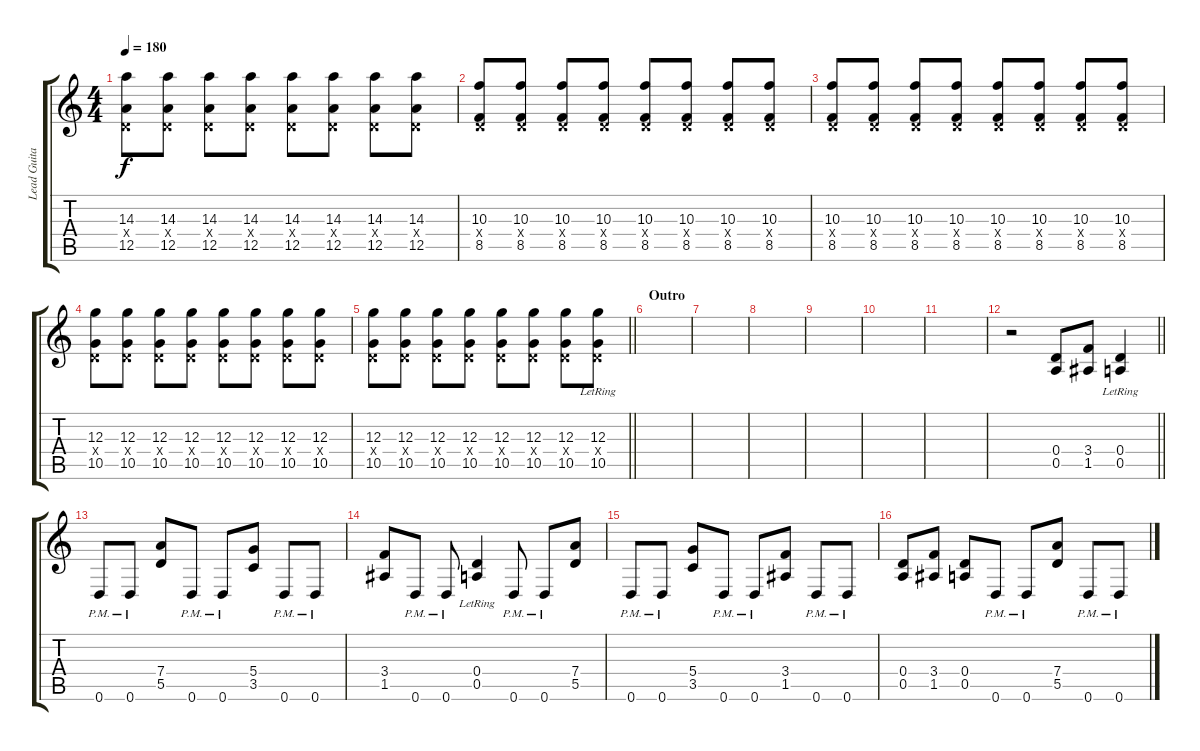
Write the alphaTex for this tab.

\track ("Lead Guitar" "Lead Guita") {instrument distortionguitar}
\staff {score tabs}
\tuning (E4 B3 G3 D3 A2 D2) {hide}
\ts (4 4)
\tempo 180
\clef g2
\ks c
(14.3 0.4{x} 12.5).8{dy f} (14.3 0.4{x} 12.5).8 (14.3 0.4{x} 12.5).8 (14.3 0.4{x} 12.5).8 (14.3 0.4{x} 12.5).8 (14.3 0.4{x} 12.5).8 (14.3 0.4{x} 12.5).8 (14.3 0.4{x} 12.5).8 |
(10.3 0.4{x} 8.5).8 (10.3 0.4{x} 8.5).8 (10.3 0.4{x} 8.5).8 (10.3 0.4{x} 8.5).8 (10.3 0.4{x} 8.5).8 (10.3 0.4{x} 8.5).8 (10.3 0.4{x} 8.5).8 (10.3 0.4{x} 8.5).8 |
(10.3 0.4{x} 8.5).8 (10.3 0.4{x} 8.5).8 (10.3 0.4{x} 8.5).8 (10.3 0.4{x} 8.5).8 (10.3 0.4{x} 8.5).8 (10.3 0.4{x} 8.5).8 (10.3 0.4{x} 8.5).8 (10.3 0.4{x} 8.5).8 |
(12.3 0.4{x} 10.5).8 (12.3 0.4{x} 10.5).8 (12.3 0.4{x} 10.5).8 (12.3 0.4{x} 10.5).8 (12.3 0.4{x} 10.5).8 (12.3 0.4{x} 10.5).8 (12.3 0.4{x} 10.5).8 (12.3 0.4{x} 10.5).8 |
\barLineRight lightlight
(12.3 0.4{x} 10.5).8 (12.3 0.4{x} 10.5).8 (12.3 0.4{x} 10.5).8 (12.3 0.4{x} 10.5).8 (12.3 0.4{x} 10.5).8 (12.3 0.4{x} 10.5).8 (12.3 0.4{x} 10.5).8 (12.3{lr} 0.4{x} 10.5{lr}).8 |
\section ("" "Outro")
|
|
|
|
|
|
\barLineRight lightlight
r.2 (0.4 0.5).8 (3.4 1.5).8 (0.4{lr} 0.5).4 |
0.6{pm}.8 0.6{pm}.8 (7.4 5.5).8 0.6{pm}.8 0.6{pm}.8 (5.4 3.5).8 0.6{pm}.8 0.6{pm}.8 |
(3.4 1.5).8 0.6{pm}.8 0.6{pm}.8 (0.4{lr} 0.5{lr}).4 0.6{pm}.8 0.6{pm}.8 (7.4 5.5).8 |
0.6{pm}.8 0.6{pm}.8 (5.4 3.5).8 0.6{pm}.8 0.6{pm}.8 (3.4 1.5).8 0.6{pm}.8 0.6{pm}.8 |
(0.4 0.5).8 (3.4 1.5).8 (0.4 0.5).8 0.6{pm}.8 0.6{pm}.8 (7.4 5.5).8 0.6{pm}.8 0.6{pm}.8
